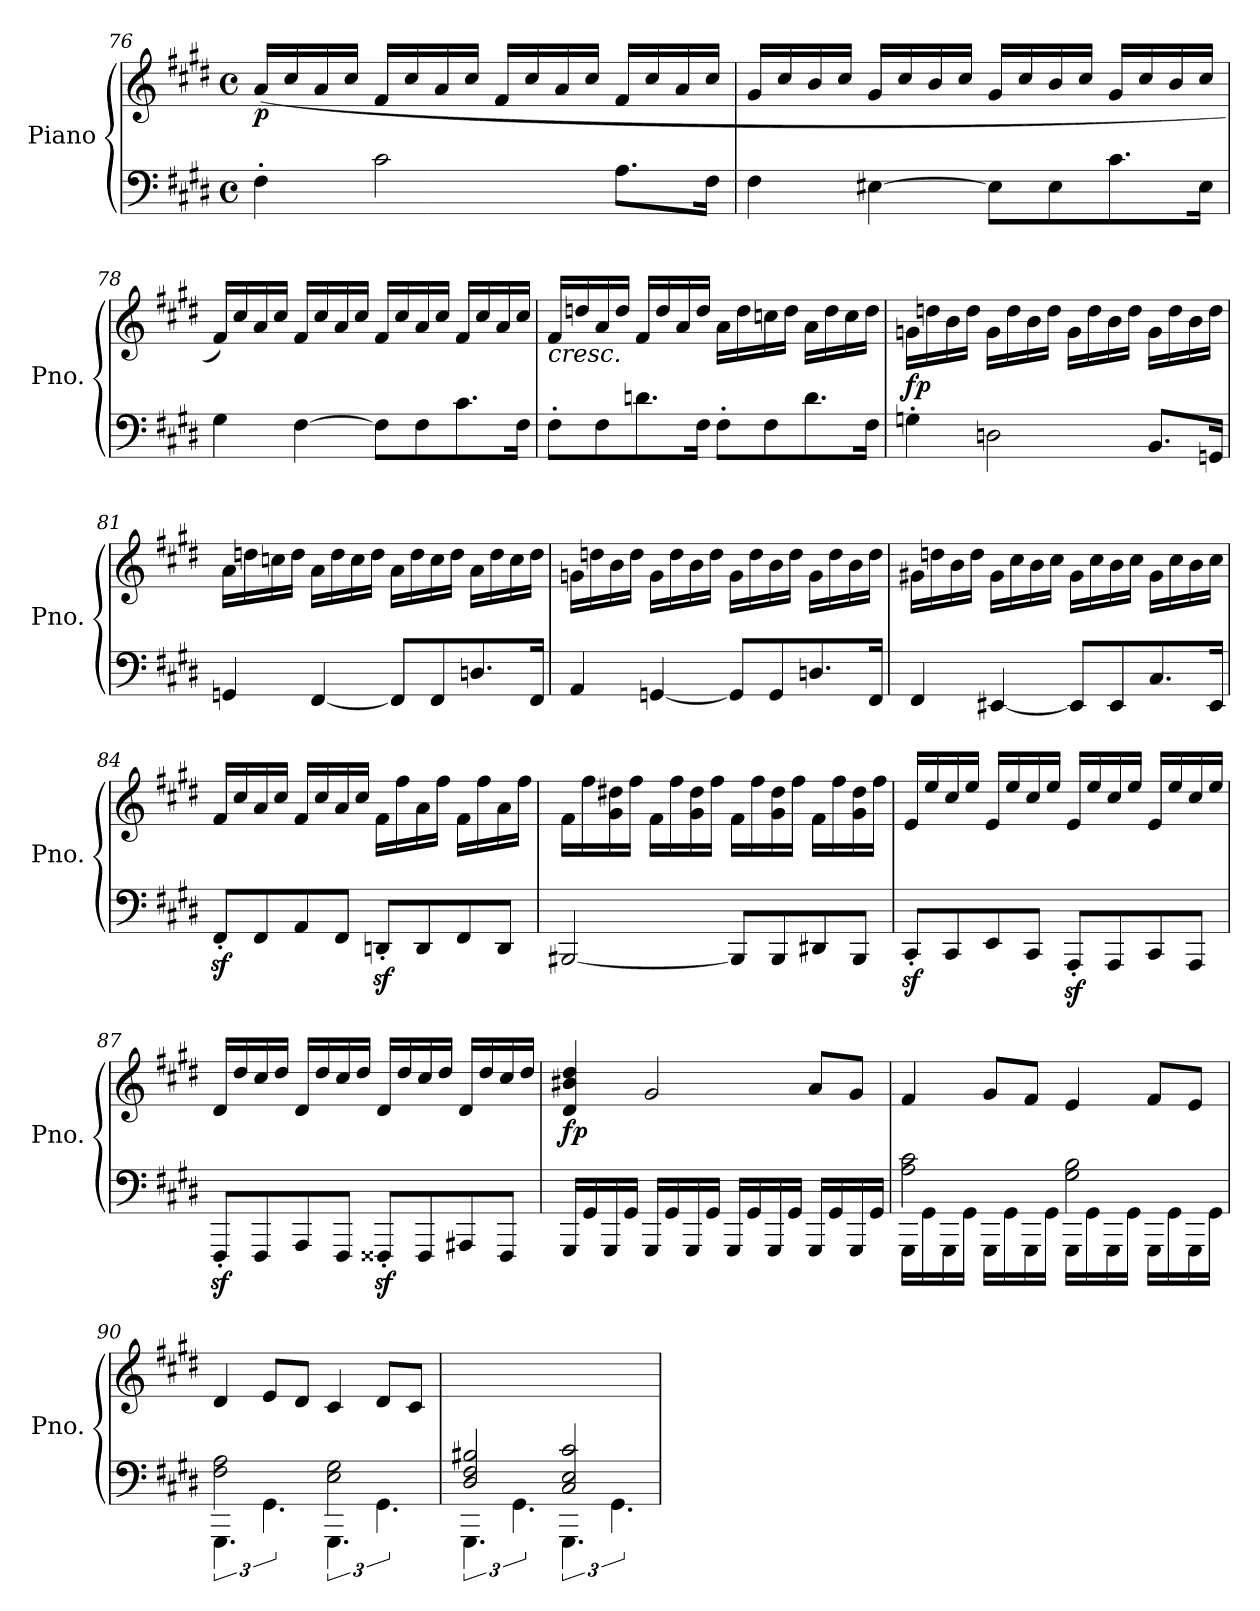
**kern	**kern	**dynam
*part1	*part1	*part1
*staff2	*staff1	*staff1/2
*I"Piano	*	*
*I'Pno.	*	*
*clefF4	*clefG2	*
*k[f#c#g#d#]	*k[f#c#g#d#]	*
*M4/4	*M4/4	*
*met(c)	*met(c)	*
=76	=76	=76
!	!	!LO:DY:b
4F#'\	(<16a/LL	p
.	16cc#/	.
.	16a/	.
.	16cc#/JJ	.
2c#\	16f#/LL	.
.	16cc#/	.
.	16a/	.
.	16cc#/JJ	.
.	16f#/LL	.
.	16cc#/	.
.	16a/	.
.	16cc#/JJ	.
8.A\L	16f#/LL	.
.	16cc#/	.
.	16a/	.
16F#\Jk	16cc#/JJ	.
=77	=77	=77
4F#\	16g#/LL	.
.	16cc#/	.
.	16b/	.
.	16cc#/JJ	.
[4E#X\	16g#/LL	.
.	16cc#/	.
.	16b/	.
.	16cc#/JJ	.
8E#\L]	16g#/LL	.
.	16cc#/	.
8E#\	16b/	.
.	16cc#/JJ	.
8.c#\	16g#/LL	.
.	16cc#/	.
.	16b/	.
16E#\Jk	16cc#/JJ	.
!!LO:LB:g=z
=78	=78	=78
4G#\	16f#/LL)	.
.	16cc#/	.
.	16a/	.
.	16cc#/JJ	.
[4F#\	16f#/LL	.
.	16cc#/	.
.	16a/	.
.	16cc#/JJ	.
8F#\L]	16f#/LL	.
.	16cc#/	.
8F#\	16a/	.
.	16cc#/JJ	.
8.c#\	16f#/LL	.
.	16cc#/	.
.	16a/	.
16F#\Jk	16cc#/JJ	.
=79	=79	=79
!	!LO:TX:b:i:t=cresc.	!
8F#'\L	16f#/LL	.
.	16ddn/	.
8F#\	16a/	.
.	16dd/JJ	.
8.dn\	16f#/LL	.
.	16dd/	.
.	16a/	.
16F#\Jk	16dd/JJ	.
8F#'\L	16a\LL	.
.	16dd\	.
8F#\	16ccn\	.
.	16dd\JJ	.
8.d\	16a\LL	.
.	16dd\	.
.	16cc\	.
16F#\Jk	16dd\JJ	.
=80	=80	=80
!	!	!LO:DY:b
4Gn'\	16gn\LL	fp
.	16ddn\	.
.	16b\	.
.	16dd\JJ	.
2Dn\	16g\LL	.
.	16dd\	.
.	16b\	.
.	16dd\JJ	.
.	16g\LL	.
.	16dd\	.
.	16b\	.
.	16dd\JJ	.
8.BB/L	16g\LL	.
.	16dd\	.
.	16b\	.
16GGn/Jk	16dd\JJ	.
!!LO:LB:g=z
=81	=81	=81
4GGn/	16a\LL	.
.	16ddn\	.
.	16ccn\	.
.	16dd\JJ	.
[4FF#/	16a\LL	.
.	16dd\	.
.	16cc\	.
.	16dd\JJ	.
8FF#/L]	16a\LL	.
.	16dd\	.
8FF#/	16cc\	.
.	16dd\JJ	.
8.Dn/	16a\LL	.
.	16dd\	.
.	16cc\	.
16FF#/Jk	16dd\JJ	.
=82	=82	=82
4AA/	16gn\LL	.
.	16ddn\	.
.	16b\	.
.	16dd\JJ	.
[4GGn/	16g\LL	.
.	16dd\	.
.	16b\	.
.	16dd\JJ	.
8GG/L]	16g\LL	.
.	16dd\	.
8GG/	16b\	.
.	16dd\JJ	.
8.Dn/	16g\LL	.
.	16dd\	.
.	16b\	.
16FF#/Jk	16dd\JJ	.
=83	=83	=83
4FF#/	16g#X\LL	.
.	16ddn\	.
.	16b\	.
.	16dd\JJ	.
[4EE#X/	16g#\LL	.
.	16cc#\	.
.	16b\	.
.	16cc#\JJ	.
8EE#/L]	16g#\LL	.
.	16cc#\	.
8EE#/	16b\	.
.	16cc#\JJ	.
8.C#/	16g#\LL	.
.	16cc#\	.
.	16b\	.
16EE#/Jk	16cc#\JJ	.
!!LO:LB:g=z
=84	=84	=84
8FF#z>'/L	16f#/LL	.
.	16cc#/	.
8FF#/	16a/	.
.	16cc#/JJ	.
8AA/	16f#/LL	.
.	16cc#/	.
8FF#/J	16a/	.
.	16cc#/JJ	.
8DDnz>'/L	16f#\LL	.
.	16ff#\	.
8DD/	16a\	.
.	16ff#\JJ	.
8FF#/	16f#\LL	.
.	16ff#\	.
8DD/J	16a\	.
.	16ff#\JJ	.
=85	=85	=85
[2BBB#X/	16f#\LL	.
.	16ff#\	.
.	16g#\ 16dd#X\	.
.	16ff#\JJ	.
.	16f#\LL	.
.	16ff#\	.
.	16g#\ 16dd#\	.
.	16ff#\JJ	.
8BBB#/L]	16f#\LL	.
.	16ff#\	.
8BBB#/	16g#\ 16dd#\	.
.	16ff#\JJ	.
8DD#X/	16f#\LL	.
.	16ff#\	.
8BBB#/J	16g#\ 16dd#\	.
.	16ff#\JJ	.
=86	=86	=86
8CC#z>'/L	16e/LL	.
.	16ee/	.
8CC#/	16cc#/	.
.	16ee/JJ	.
8EE/	16e/LL	.
.	16ee/	.
8CC#/J	16cc#/	.
.	16ee/JJ	.
8AAAz>'/L	16e/LL	.
.	16ee/	.
8AAA/	16cc#/	.
.	16ee/JJ	.
8CC#/	16e/LL	.
.	16ee/	.
8AAA/J	16cc#/	.
.	16ee/JJ	.
!!LO:LB:g=z
=87	=87	=87
8FFF#z>'/L	16d#/LL	.
.	16dd#/	.
8FFF#/	16cc#/	.
.	16dd#/JJ	.
8AAA/	16d#/LL	.
.	16dd#/	.
8FFF#/J	16cc#/	.
.	16dd#/JJ	.
8FFF##Xz>'/L	16d#/LL	.
.	16dd#/	.
8FFF##/	16cc#/	.
.	16dd#/JJ	.
8AAA#X/	16d#/LL	.
.	16dd#/	.
8FFF##/J	16cc#/	.
.	16dd#/JJ	.
=88	=88	=88
!	!	!LO:DY:b
16GGG#/LL	4d#/ 4b#X/ 4dd#/	fp
16GG#/	.	.
16GGG#/	.	.
16GG#/JJ	.	.
16GGG#/LL	2g#/	.
16GG#/	.	.
16GGG#/	.	.
16GG#/JJ	.	.
16GGG#/LL	.	.
16GG#/	.	.
16GGG#/	.	.
16GG#/JJ	.	.
16GGG#/LL	8a/L	.
16GG#/	.	.
16GGG#/	8g#/J	.
16GG#/JJ	.	.
=89	=89	=89
*^	*	*
2A\ 2c#\	16GGG#\LL	4f#:/	.
.	16GG#\	.	.
.	16GGG#\	.	.
.	16GG#\JJ	.	.
.	16GGG#\LL	8g#/L	.
.	16GG#\	.	.
.	16GGG#\	8f#/J	.
.	16GG#\JJ	.	.
2G#\ 2B\	16GGG#\LL	4e/	.
.	16GG#\	.	.
.	16GGG#\	.	.
.	16GG#\JJ	.	.
.	16GGG#\LL	8f#/L	.
.	16GG#\	.	.
.	16GGG#\	8e/J	.
.	16GG#\JJ	.	.
=90	=90	=90	=90
2F#\ 2A\	6.GGG#\	4d#/	.
.	6.GG#\	8e/L	.
.	.	8d#/J	.
2E\ 2G#\	6.GGG#\	4c#/	.
.	6.GG#\	8d#/L	.
.	.	8c#/J	.
!!LO:LB:g=z
=91	=91	=91	=91
2D#/ 2F#/ 2B#X/	6.GGG#\	1ryy	.
.	6.GG#\	.	.
2C#/ 2E/ 2c#/	6.GGG#\	.	.
.	6.GG#\	.	.
*v	*v	*	*
=	=	=
*-	*-	*-
